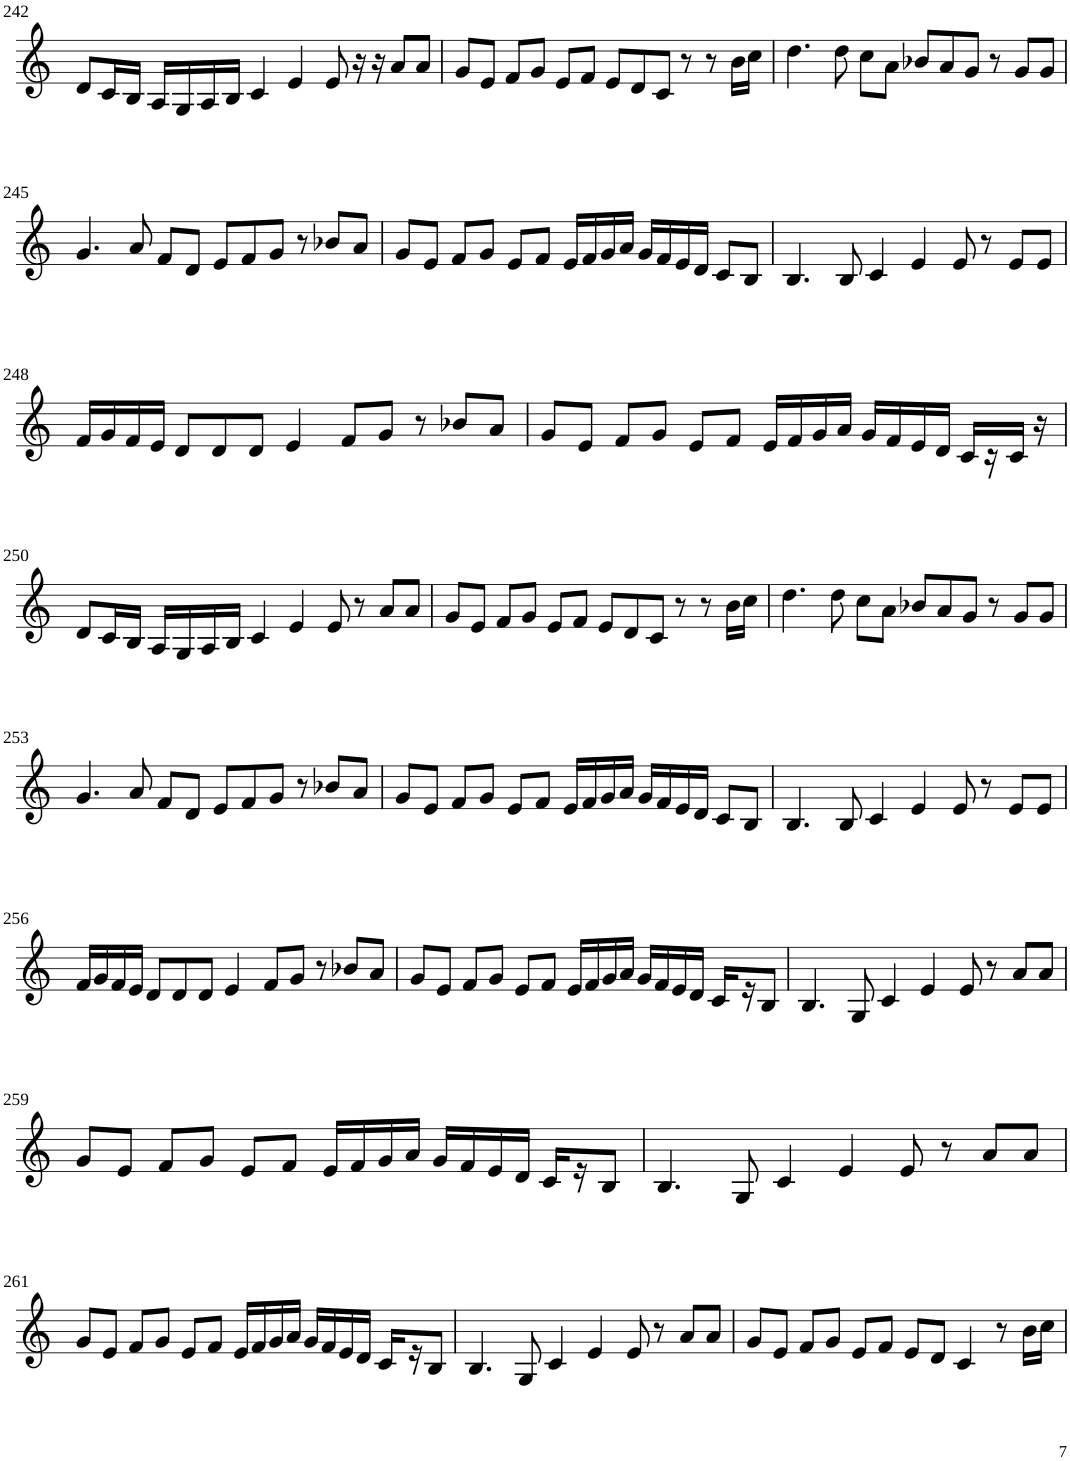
**kern
*part1
*staff1
*I"Violin
!!LO:PB:g=z
*clefG2
*k[]
*M6/4
=242
8d/L
16c/L
16B/JJ
16A/LL
16G/
16A/
16B/JJ
4c/
4e/
8e/
16r
16r
8a/L
8a/J
=243
8g/L
8e/J
8f/L
8g/J
8e/L
8f/J
8e/L
8d/
8c/J
8r
8r
16b\LL
16cc\JJ
=244
4.dd\
8dd\
8cc\L
8a\J
8b-X/L
8a/
8g/J
8r
8g/L
8g/J
!!LO:LB:g=z
=245
4.g/
8a/
8f/L
8d/J
8e/L
8f/
8g/J
8r
8b-X/L
8a/J
=246
8g/L
8e/J
8f/L
8g/J
8e/L
8f/J
16e/LL
16f/
16g/
16a/JJ
16g/LL
16f/
16e/
16d/JJ
8c/L
8B/J
=247
4.B/
8B/
4c/
4e/
8e/
8r
8e/L
8e/J
!!LO:LB:g=z
=248
16f/LL
16g/
16f/
16e/JJ
8d/L
8d/
8d/J
4e/
8f/L
8g/J
8r
8b-X/L
8a/J
=249
8g/L
8e/J
8f/L
8g/J
8e/L
8f/J
16e/LL
16f/
16g/
16a/JJ
16g/LL
16f/
16e/
16d/JJ
16c/LL
16r
16c/JJ
16r
!!LO:LB:g=z
=250
8d/L
16c/L
16B/JJ
16A/LL
16G/
16A/
16B/JJ
4c/
4e/
8e/
8r
8a/L
8a/J
=251
8g/L
8e/J
8f/L
8g/J
8e/L
8f/J
8e/L
8d/
8c/J
8r
8r
16b\LL
16cc\JJ
=252
4.dd\
8dd\
8cc\L
8a\J
8b-X/L
8a/
8g/J
8r
8g/L
8g/J
!!LO:LB:g=z
=253
4.g/
8a/
8f/L
8d/J
8e/L
8f/
8g/J
8r
8b-X/L
8a/J
=254
8g/L
8e/J
8f/L
8g/J
8e/L
8f/J
16e/LL
16f/
16g/
16a/JJ
16g/LL
16f/
16e/
16d/JJ
8c/L
8B/J
=255
4.B/
8B/
4c/
4e/
8e/
8r
8e/L
8e/J
!!LO:LB:g=z
=256
16f/LL
16g/
16f/
16e/JJ
8d/L
8d/
8d/J
4e/
8f/L
8g/J
8r
8b-X/L
8a/J
=257
8g/L
8e/J
8f/L
8g/J
8e/L
8f/J
16e/LL
16f/
16g/
16a/JJ
16g/LL
16f/
16e/
16d/JJ
16c/LL
16r
8B/J
=258
4.B/
8G/
4c/
4e/
8e/
8r
8a/L
8a/J
!!LO:LB:g=z
=259
8g/L
8e/J
8f/L
8g/J
8e/L
8f/J
16e/LL
16f/
16g/
16a/JJ
16g/LL
16f/
16e/
16d/JJ
16c/LL
16r
8B/J
=260
4.B/
8G/
4c/
4e/
8e/
8r
8a/L
8a/J
!!LO:LB:g=z
=261
8g/L
8e/J
8f/L
8g/J
8e/L
8f/J
16e/LL
16f/
16g/
16a/JJ
16g/LL
16f/
16e/
16d/JJ
16c/LL
16r
8B/J
=262
4.B/
8G/
4c/
4e/
8e/
8r
8a/L
8a/J
=263
8g/L
8e/J
8f/L
8g/J
8e/L
8f/J
8e/L
8d/J
4c/
8r
16b\LL
16cc\JJ
=
*-
